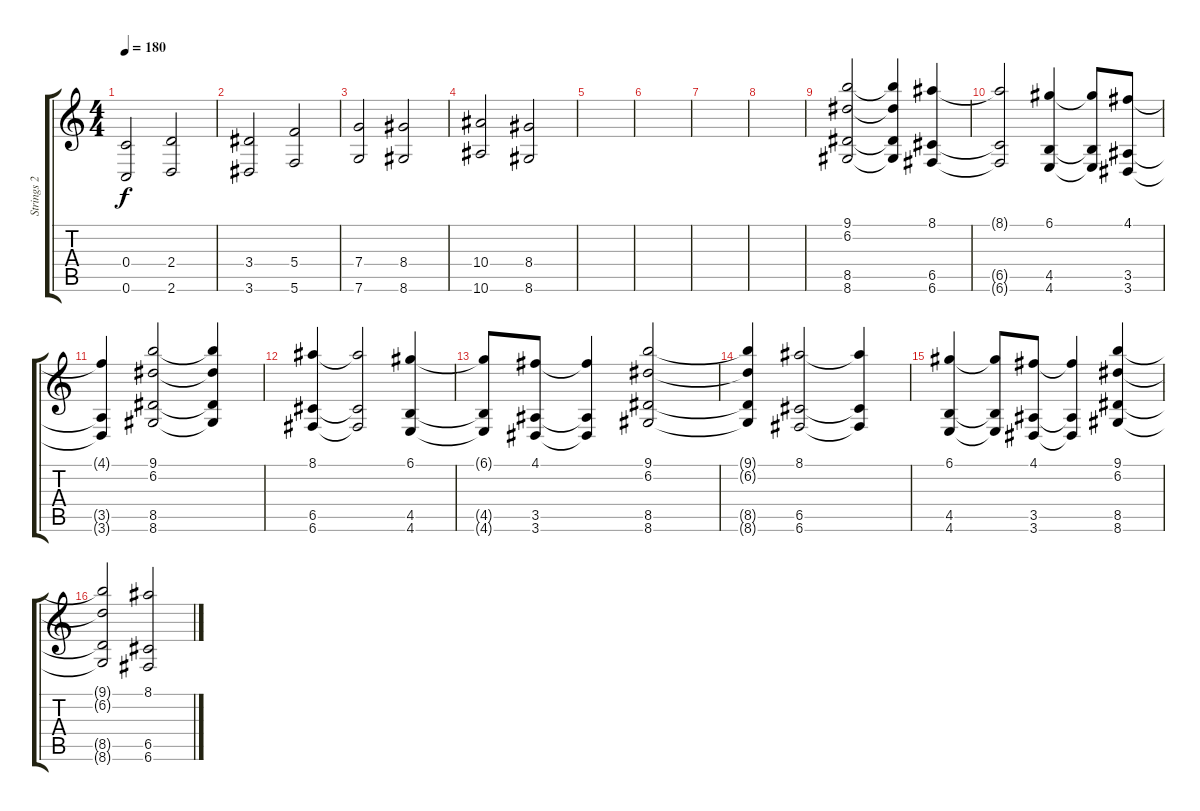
\track ("Strings 2" "Strings 2") {instrument stringensemble1}
\staff {score tabs}
\tuning (D5 A4 F4 C4 G3 C3) {hide}
\ts (4 4)
\tempo 180
\clef g2
\ks c
(0.4 0.6).2{dy f volume 16} (2.4 2.6).2 |
(3.4 3.6).2 (5.4 5.6).2 |
(7.4 7.6).2 (8.4 8.6).2 |
(10.4 10.6).2 (8.4 8.6).2 |
|
|
|
|
(9.1 6.2 8.5 8.6).2 (9.1{t} 6.2{t} 8.5{t} 8.6{t}).4 (8.1 6.5 6.6).4 |
(8.1{t} 6.5{t} 6.6{t}).2 (6.1 4.5 4.6).4 (6.1{t} 4.5{t} 4.6{t}).8 (4.1 3.5 3.6).8 |
(4.1{t} 3.5{t} 3.6{t}).4 (9.1 6.2 8.5 8.6).2 (9.1{t} 6.2{t} 8.5{t} 8.6{t}).4 |
(8.1 6.5 6.6).4 (8.1{t} 6.5{t} 6.6{t}).2 (6.1 4.5 4.6).4 |
(6.1{t} 4.5{t} 4.6{t}).8 (4.1 3.5 3.6).8 (4.1{t} 3.5{t} 3.6{t}).4 (9.1 6.2 8.5 8.6).2 |
(9.1{t} 6.2{t} 8.5{t} 8.6{t}).4 (8.1 6.5 6.6).2 (8.1{t} 6.5{t} 6.6{t}).4 |
(6.1 4.5 4.6).4 (6.1{t} 4.5{t} 4.6{t}).8 (4.1 3.5 3.6).8 (4.1{t} 3.5{t} 3.6{t}).4 (9.1 6.2 8.5 8.6).4 |
(9.1{t} 6.2{t} 8.5{t} 8.6{t}).2 (8.1 6.5 6.6).2
